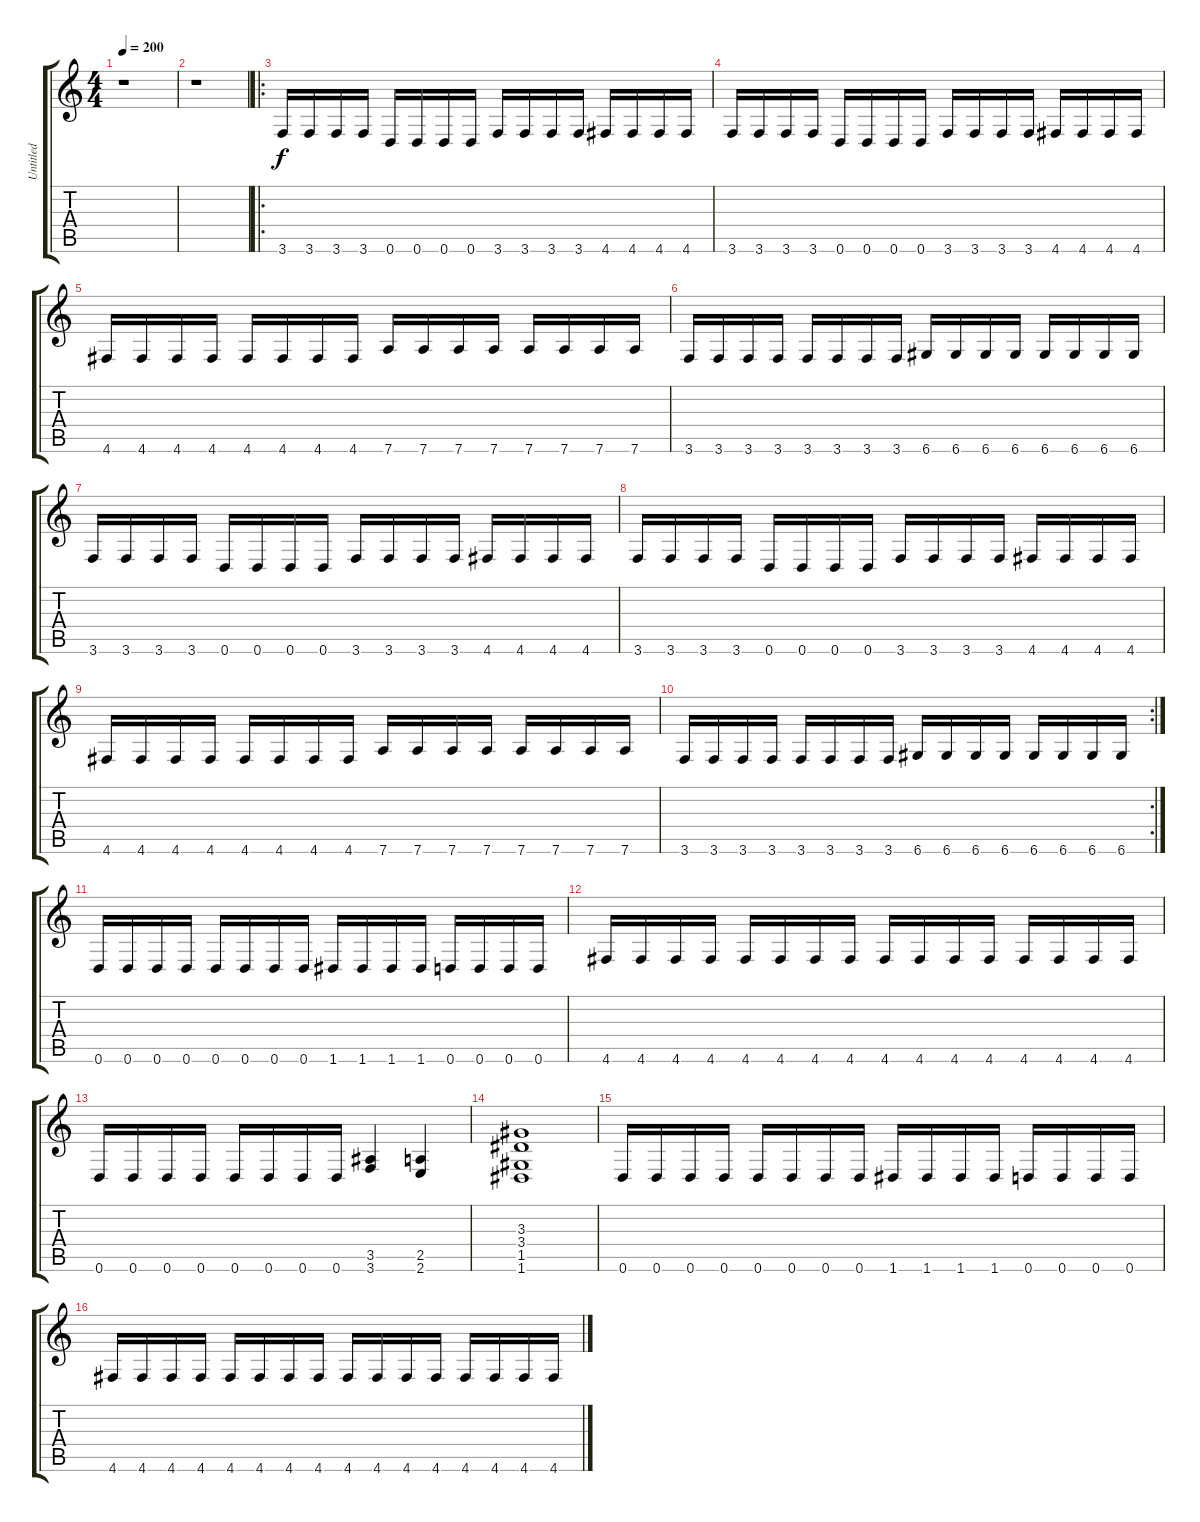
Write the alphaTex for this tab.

\track ("Untitled" "Untitled") {instrument distortionguitar}
\staff {score tabs}
\tuning (D4 A3 F3 C3 G2 D2) {hide}
\ts (4 4)
\tempo 200
\clef g2
\ks c
r.1{dy f} |
r.1 |
\ro
3.6.16 3.6.16 3.6.16 3.6.16 0.6.16 0.6.16 0.6.16 0.6.16 3.6.16 3.6.16 3.6.16 3.6.16 4.6.16 4.6.16 4.6.16 4.6.16 |
3.6.16 3.6.16 3.6.16 3.6.16 0.6.16 0.6.16 0.6.16 0.6.16 3.6.16 3.6.16 3.6.16 3.6.16 4.6.16 4.6.16 4.6.16 4.6.16 |
4.6.16 4.6.16 4.6.16 4.6.16 4.6.16 4.6.16 4.6.16 4.6.16 7.6.16 7.6.16 7.6.16 7.6.16 7.6.16 7.6.16 7.6.16 7.6.16 |
3.6.16 3.6.16 3.6.16 3.6.16 3.6.16 3.6.16 3.6.16 3.6.16 6.6.16 6.6.16 6.6.16 6.6.16 6.6.16 6.6.16 6.6.16 6.6.16 |
3.6.16 3.6.16 3.6.16 3.6.16 0.6.16 0.6.16 0.6.16 0.6.16 3.6.16 3.6.16 3.6.16 3.6.16 4.6.16 4.6.16 4.6.16 4.6.16 |
3.6.16 3.6.16 3.6.16 3.6.16 0.6.16 0.6.16 0.6.16 0.6.16 3.6.16 3.6.16 3.6.16 3.6.16 4.6.16 4.6.16 4.6.16 4.6.16 |
4.6.16 4.6.16 4.6.16 4.6.16 4.6.16 4.6.16 4.6.16 4.6.16 7.6.16 7.6.16 7.6.16 7.6.16 7.6.16 7.6.16 7.6.16 7.6.16 |
\rc 2
3.6.16 3.6.16 3.6.16 3.6.16 3.6.16 3.6.16 3.6.16 3.6.16 6.6.16 6.6.16 6.6.16 6.6.16 6.6.16 6.6.16 6.6.16 6.6.16 |
0.6.16 0.6.16 0.6.16 0.6.16 0.6.16 0.6.16 0.6.16 0.6.16 1.6.16 1.6.16 1.6.16 1.6.16 0.6.16 0.6.16 0.6.16 0.6.16 |
4.6.16 4.6.16 4.6.16 4.6.16 4.6.16 4.6.16 4.6.16 4.6.16 4.6.16 4.6.16 4.6.16 4.6.16 4.6.16 4.6.16 4.6.16 4.6.16 |
0.6.16 0.6.16 0.6.16 0.6.16 0.6.16 0.6.16 0.6.16 0.6.16 (3.5 3.6).4 (2.5 2.6).4 |
(3.3 3.4 1.5 1.6).1 |
0.6.16 0.6.16 0.6.16 0.6.16 0.6.16 0.6.16 0.6.16 0.6.16 1.6.16 1.6.16 1.6.16 1.6.16 0.6.16 0.6.16 0.6.16 0.6.16 |
4.6.16 4.6.16 4.6.16 4.6.16 4.6.16 4.6.16 4.6.16 4.6.16 4.6.16 4.6.16 4.6.16 4.6.16 4.6.16 4.6.16 4.6.16 4.6.16
